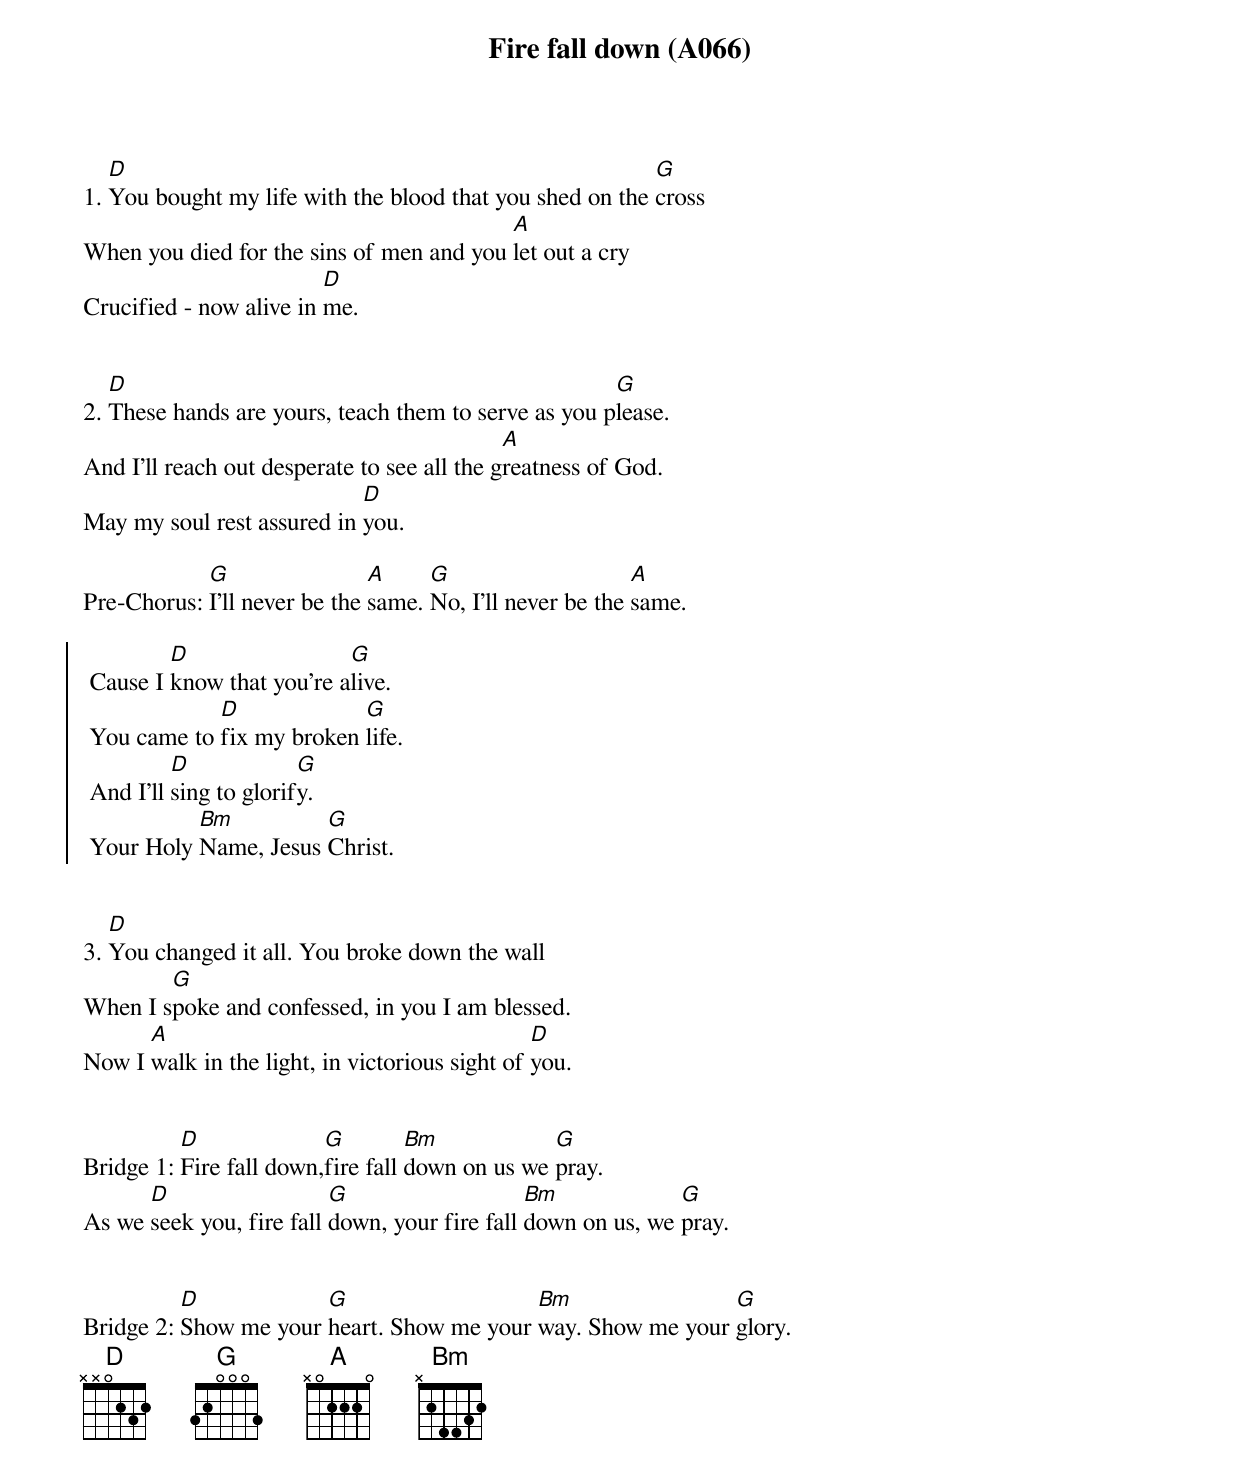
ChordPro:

{title: Fire fall down (A066)}
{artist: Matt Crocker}
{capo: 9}

1. [D]You bought my life with the blood that you shed on the [G]cross
When you died for the sins of men and you [A]let out a cry
Crucified - now alive in [D]me.


2. [D]These hands are yours, teach them to serve as you p[G]lease.
And I'll reach out desperate to see all the g[A]reatness of God.
May my soul rest assured in [D]you.

Pre-Chorus: [G]I'll never be the [A]same. [G]No, I'll never be the [A]same.

{soc}
 Cause I [D]know that you're a[G]live.
 You came to [D]fix my broken [G]life.
 And I'll [D]sing to glorif[G]y.
 Your Holy [Bm]Name, Jesus [G]Christ.
 {eoc}


3. [D]You changed it all. You broke down the wall
When I s[G]poke and confessed, in you I am blessed.
Now I [A]walk in the light, in victorious sight of [D]you.


Bridge 1: [D]Fire fall down,[G]fire fall [Bm]down on us we [G]pray.
As we [D]seek you, fire fall [G]down, your fire fall [Bm]down on us, we [G]pray.


Bridge 2: [D]Show me your [G]heart. Show me your [Bm]way. Show me your [G]glory.
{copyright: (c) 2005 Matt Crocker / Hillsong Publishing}
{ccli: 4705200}
